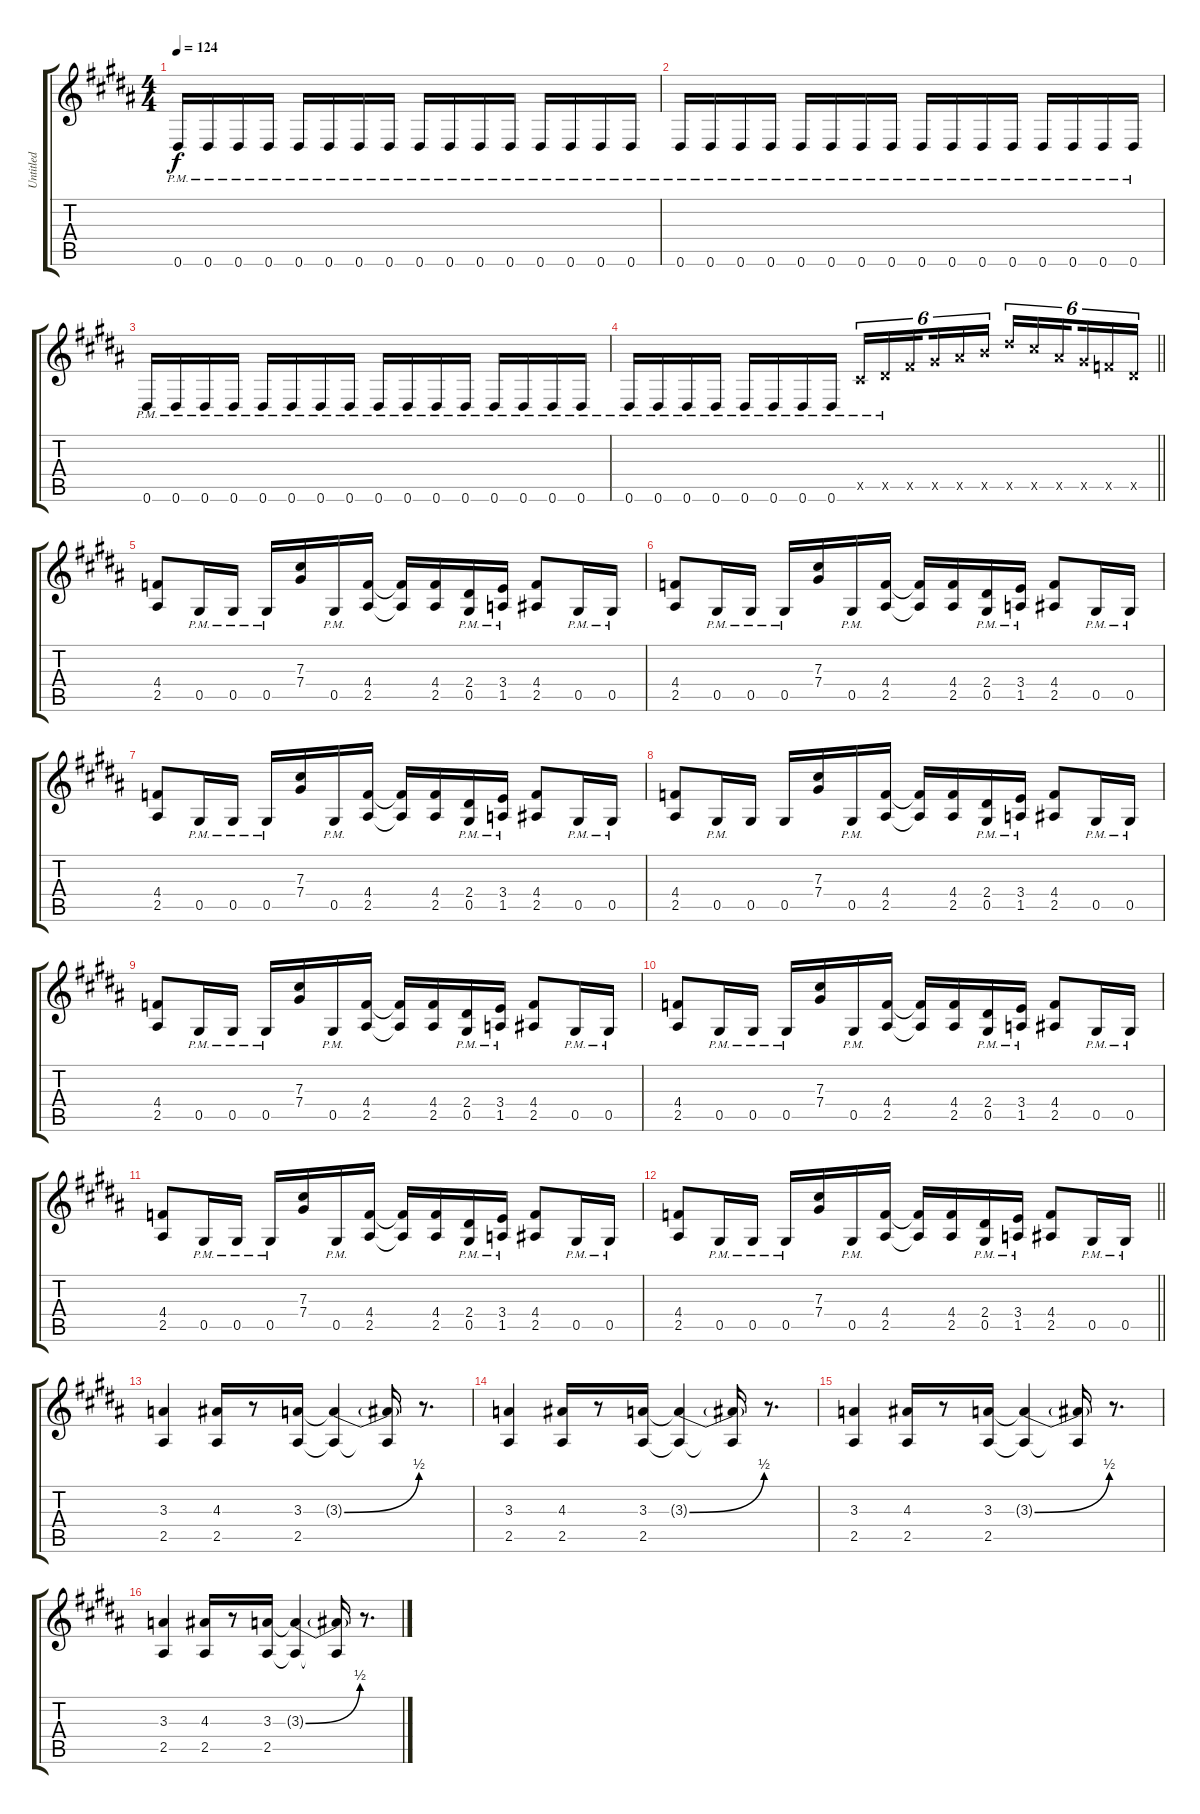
\track ("Untitled" "Untitled") {instrument overdrivenguitar}
\staff {score tabs}
\tuning (Eb4 Bb3 Gb3 Db3 Ab2 Eb2) {hide}
\ts (4 4)
\tempo 124
\clef g2
\ks b
0.6{pm}.16{dy f instrument overdrivenguitar} 0.6{pm}.16 0.6{pm}.16 0.6{pm}.16 0.6{pm}.16 0.6{pm}.16 0.6{pm}.16 0.6{pm}.16 0.6{pm}.16 0.6{pm}.16 0.6{pm}.16 0.6{pm}.16 0.6{pm}.16 0.6{pm}.16 0.6{pm}.16 0.6{pm}.16 |
\ks g#minor
0.6{pm}.16 0.6{pm}.16 0.6{pm}.16 0.6{pm}.16 0.6{pm}.16 0.6{pm}.16 0.6{pm}.16 0.6{pm}.16 0.6{pm}.16 0.6{pm}.16 0.6{pm}.16 0.6{pm}.16 0.6{pm}.16 0.6{pm}.16 0.6{pm}.16 0.6{pm}.16 |
0.6{pm}.16 0.6{pm}.16 0.6{pm}.16 0.6{pm}.16 0.6{pm}.16 0.6{pm}.16 0.6{pm}.16 0.6{pm}.16 0.6{pm}.16 0.6{pm}.16 0.6{pm}.16 0.6{pm}.16 0.6{pm}.16 0.6{pm}.16 0.6{pm}.16 0.6{pm}.16 |
\barLineRight lightlight
\ks b
0.6{pm}.16 0.6{pm}.16 0.6{pm}.16 0.6{pm}.16 0.6{pm}.16 0.6{pm}.16 0.6{pm}.16 0.6{pm}.16 5.5{pm x}.16{tu (6 4)} 7.5{pm x}.16{tu (6 4)} 10.5{x}.16{tu (6 4) beam splitsecondary} 12.5{x}.16{tu (6 4)} 14.5{x}.16{tu (6 4)} 15.5{x}.16{tu (6 4)} 19.5{x}.16{tu (6 4)} 17.5{x}.16{tu (6 4)} 14.5{x}.16{tu (6 4) beam splitsecondary} 12.5{x}.16{tu (6 4)} 9.5{x}.16{tu (6 4)} 7.5{x}.16{tu (6 4)} |
\ks g#minor
(4.4 2.5).8 0.5{pm}.16 0.5{pm}.16 0.5{pm}.16 (7.3 7.4).16 0.5{pm}.16 (4.4 2.5).16 (4.4{t} 2.5{t}).16 (4.4 2.5).16 (2.4{pm} 0.5{pm}).16 (3.4{pm} 1.5{pm}).16 (4.4 2.5).8 0.5{pm}.16 0.5{pm}.16 |
(4.4 2.5).8 0.5{pm}.16 0.5{pm}.16 0.5{pm}.16 (7.3 7.4).16 0.5{pm}.16 (4.4 2.5).16 (4.4{t} 2.5{t}).16 (4.4 2.5).16 (2.4{pm} 0.5{pm}).16 (3.4{pm} 1.5{pm}).16 (4.4 2.5).8 0.5{pm}.16 0.5{pm}.16 |
\ks b
(4.4 2.5).8 0.5{pm}.16 0.5{pm}.16 0.5{pm}.16 (7.3 7.4).16 0.5{pm}.16 (4.4 2.5).16 (4.4{t} 2.5{t}).16 (4.4 2.5).16 (2.4{pm} 0.5{pm}).16 (3.4{pm} 1.5{pm}).16 (4.4 2.5).8 0.5{pm}.16 0.5{pm}.16 |
\ks g#minor
(4.4 2.5).8 0.5{pm}.16 0.5.16 0.5.16 (7.3 7.4).16 0.5{pm}.16 (4.4 2.5).16 (4.4{t} 2.5{t}).16 (4.4 2.5).16 (2.4{pm} 0.5{pm}).16 (3.4{pm} 1.5{pm}).16 (4.4 2.5).8 0.5{pm}.16 0.5{pm}.16 |
(4.4 2.5).8 0.5{pm}.16 0.5{pm}.16 0.5{pm}.16 (7.3 7.4).16 0.5{pm}.16 (4.4 2.5).16 (4.4{t} 2.5{t}).16 (4.4 2.5).16 (2.4{pm} 0.5{pm}).16 (3.4{pm} 1.5{pm}).16 (4.4 2.5).8 0.5{pm}.16 0.5{pm}.16 |
\ks b
(4.4 2.5).8 0.5{pm}.16 0.5{pm}.16 0.5{pm}.16 (7.3 7.4).16 0.5{pm}.16 (4.4 2.5).16 (4.4{t} 2.5{t}).16 (4.4 2.5).16 (2.4{pm} 0.5{pm}).16 (3.4{pm} 1.5{pm}).16 (4.4 2.5).8 0.5{pm}.16 0.5{pm}.16 |
\ks g#minor
(4.4 2.5).8 0.5{pm}.16 0.5{pm}.16 0.5{pm}.16 (7.3 7.4).16 0.5{pm}.16 (4.4 2.5).16 (4.4{t} 2.5{t}).16 (4.4 2.5).16 (2.4{pm} 0.5{pm}).16 (3.4{pm} 1.5{pm}).16 (4.4 2.5).8 0.5{pm}.16 0.5{pm}.16 |
\barLineRight lightlight
(4.4 2.5).8 0.5{pm}.16 0.5{pm}.16 0.5{pm}.16 (7.3 7.4).16 0.5{pm}.16 (4.4 2.5).16 (4.4{t} 2.5{t}).16 (4.4 2.5).16 (2.4{pm} 0.5{pm}).16 (3.4{pm} 1.5{pm}).16 (4.4 2.5).8 0.5{pm}.16 0.5{pm}.16 |
\ks b
(3.3 2.5).4 (4.3 2.5).16 r.8 (3.3 2.5).16 (3.3{be (bend 0 0 60 2) t} 2.5{t}).4 (3.3{t} 2.5{t}).16 r.8{d} |
\ks g#minor
(3.3 2.5).4 (4.3 2.5).16 r.8 (3.3 2.5).16 (3.3{be (bend 0 0 60 2) t} 2.5{t}).4 (3.3{t} 2.5{t}).16 r.8{d} |
(3.3 2.5).4 (4.3 2.5).16 r.8 (3.3 2.5).16 (3.3{be (bend 0 0 60 2) t} 2.5{t}).4 (3.3{t} 2.5{t}).16 r.8{d} |
(3.3 2.5).4 (4.3 2.5).16 r.8 (3.3 2.5).16 (3.3{be (bend 0 0 60 2) t} 2.5{t}).4 (3.3{t} 2.5{t}).16 r.8{d}
